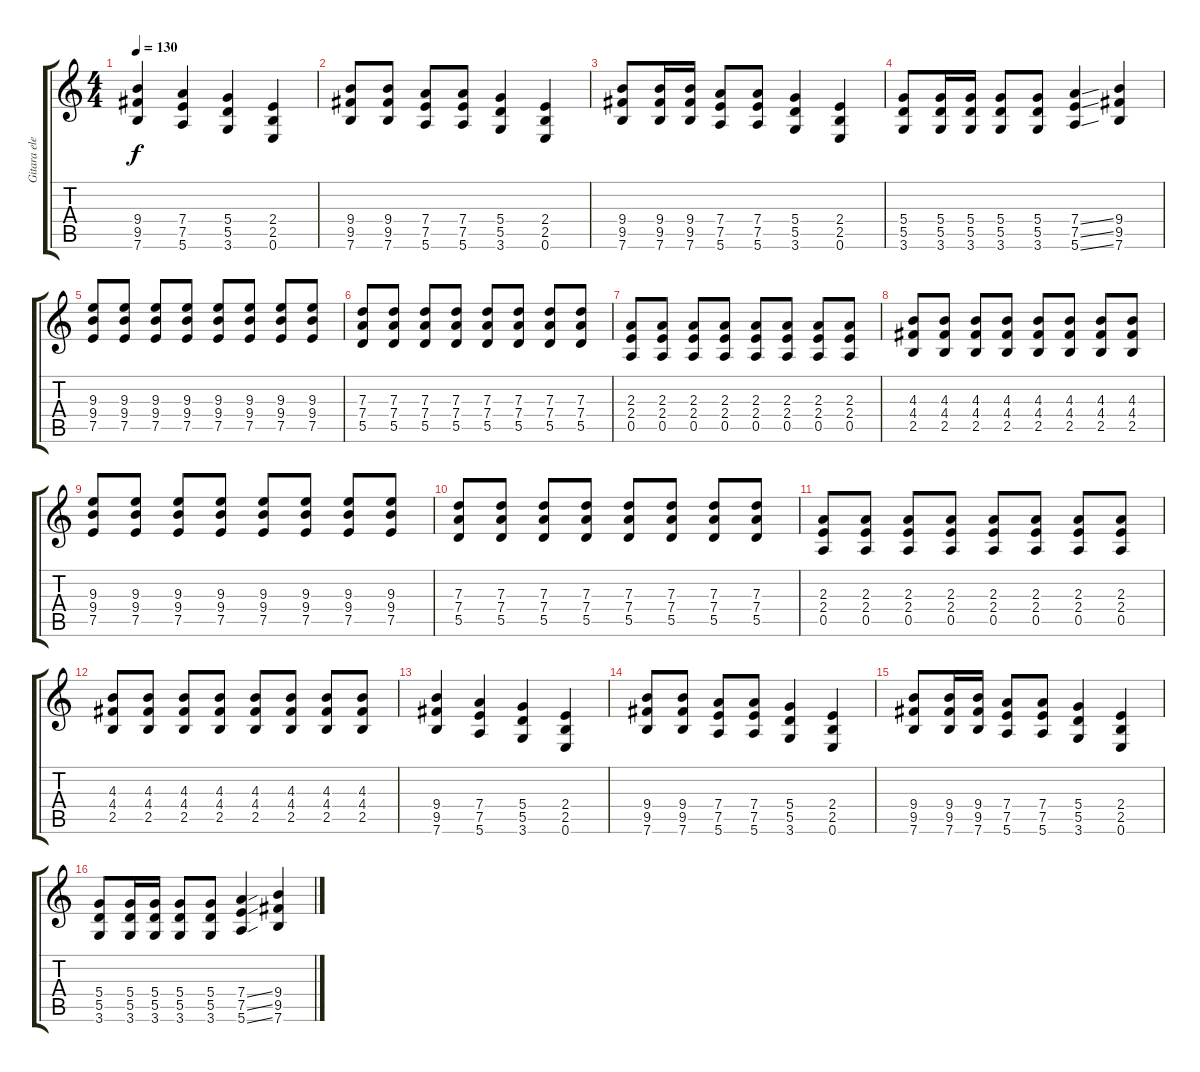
\track ("Gitara elektryczna (II)" "Gitara ele") {instrument distortionguitar}
\staff {score tabs}
\tuning (E4 B3 G3 D3 A2 E2) {hide}
\ts (4 4)
\tempo 130
\clef g2
\ks c
(9.4 9.5 7.6).4{dy f} (7.4 7.5 5.6).4 (5.4 5.5 3.6).4 (2.4 2.5 0.6).4 |
(9.4 9.5 7.6).8 (9.4 9.5 7.6).8 (7.4 7.5 5.6).8 (7.4 7.5 5.6).8 (5.4 5.5 3.6).4 (2.4 2.5 0.6).4 |
(9.4 9.5 7.6).8 (9.4 9.5 7.6).16 (9.4 9.5 7.6).16 (7.4 7.5 5.6).8 (7.4 7.5 5.6).8 (5.4 5.5 3.6).4 (2.4 2.5 0.6).4 |
(5.4 5.5 3.6).8 (5.4 5.5 3.6).16 (5.4 5.5 3.6).16 (5.4 5.5 3.6).8 (5.4 5.5 3.6).8 (7.4{ss} 7.5{ss} 5.6{ss}).4 (9.4 9.5 7.6).4 |
(9.3 9.4 7.5).8 (9.3 9.4 7.5).8 (9.3 9.4 7.5).8 (9.3 9.4 7.5).8 (9.3 9.4 7.5).8 (9.3 9.4 7.5).8 (9.3 9.4 7.5).8 (9.3 9.4 7.5).8 |
(7.3 7.4 5.5).8 (7.3 7.4 5.5).8 (7.3 7.4 5.5).8 (7.3 7.4 5.5).8 (7.3 7.4 5.5).8 (7.3 7.4 5.5).8 (7.3 7.4 5.5).8 (7.3 7.4 5.5).8 |
(2.3 2.4 0.5).8 (2.3 2.4 0.5).8 (2.3 2.4 0.5).8 (2.3 2.4 0.5).8 (2.3 2.4 0.5).8 (2.3 2.4 0.5).8 (2.3 2.4 0.5).8 (2.3 2.4 0.5).8 |
(4.3 4.4 2.5).8 (4.3 4.4 2.5).8 (4.3 4.4 2.5).8 (4.3 4.4 2.5).8 (4.3 4.4 2.5).8 (4.3 4.4 2.5).8 (4.3 4.4 2.5).8 (4.3 4.4 2.5).8 |
(9.3 9.4 7.5).8 (9.3 9.4 7.5).8 (9.3 9.4 7.5).8 (9.3 9.4 7.5).8 (9.3 9.4 7.5).8 (9.3 9.4 7.5).8 (9.3 9.4 7.5).8 (9.3 9.4 7.5).8 |
(7.3 7.4 5.5).8 (7.3 7.4 5.5).8 (7.3 7.4 5.5).8 (7.3 7.4 5.5).8 (7.3 7.4 5.5).8 (7.3 7.4 5.5).8 (7.3 7.4 5.5).8 (7.3 7.4 5.5).8 |
(2.3 2.4 0.5).8 (2.3 2.4 0.5).8 (2.3 2.4 0.5).8 (2.3 2.4 0.5).8 (2.3 2.4 0.5).8 (2.3 2.4 0.5).8 (2.3 2.4 0.5).8 (2.3 2.4 0.5).8 |
(4.3 4.4 2.5).8 (4.3 4.4 2.5).8 (4.3 4.4 2.5).8 (4.3 4.4 2.5).8 (4.3 4.4 2.5).8 (4.3 4.4 2.5).8 (4.3 4.4 2.5).8 (4.3 4.4 2.5).8 |
(9.4 9.5 7.6).4 (7.4 7.5 5.6).4 (5.4 5.5 3.6).4 (2.4 2.5 0.6).4 |
(9.4 9.5 7.6).8 (9.4 9.5 7.6).8 (7.4 7.5 5.6).8 (7.4 7.5 5.6).8 (5.4 5.5 3.6).4 (2.4 2.5 0.6).4 |
(9.4 9.5 7.6).8 (9.4 9.5 7.6).16 (9.4 9.5 7.6).16 (7.4 7.5 5.6).8 (7.4 7.5 5.6).8 (5.4 5.5 3.6).4 (2.4 2.5 0.6).4 |
(5.4 5.5 3.6).8 (5.4 5.5 3.6).16 (5.4 5.5 3.6).16 (5.4 5.5 3.6).8 (5.4 5.5 3.6).8 (7.4{ss} 7.5{ss} 5.6{ss}).4 (9.4 9.5 7.6).4
